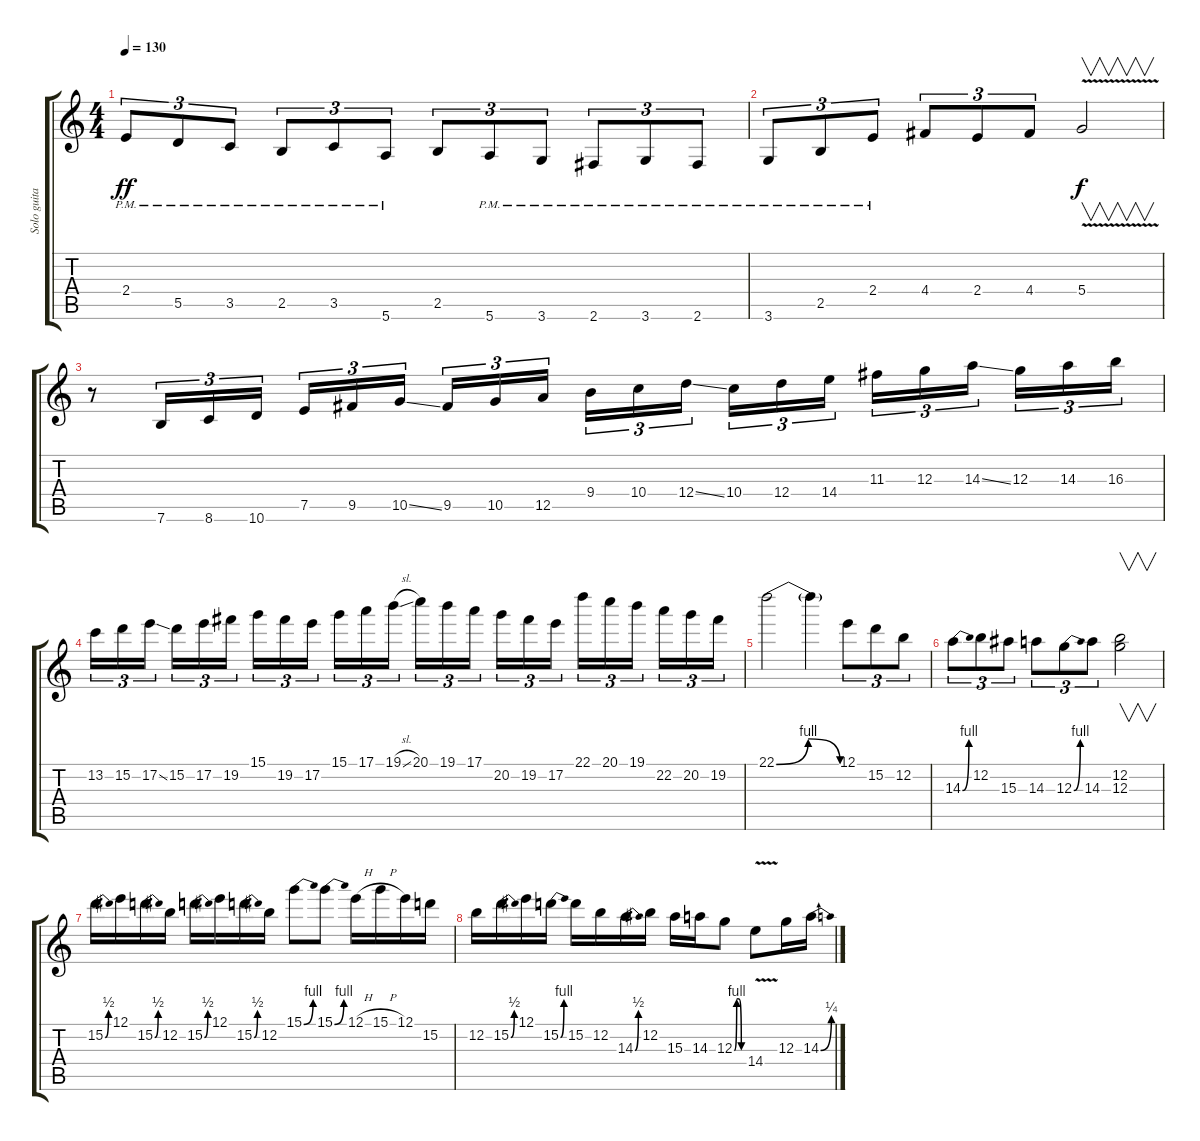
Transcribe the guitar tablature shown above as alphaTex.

\track ("Solo guitar" "Solo guita") {instrument distortionguitar}
\staff {score tabs}
\tuning (E4 B3 G3 D3 A2 E2) {hide}
\ts (4 4)
\tempo 130
\clef g2
\ks c
2.4{pm}.8{tu (3 2) dy ff} 5.5{pm}.8{tu (3 2)} 3.5{pm}.8{tu (3 2)} 2.5{pm}.8{tu (3 2)} 3.5{pm}.8{tu (3 2)} 5.6{pm}.8{tu (3 2)} 2.5.8{tu (3 2)} 5.6{pm}.8{tu (3 2)} 3.6{pm}.8{tu (3 2)} 2.6{pm}.8{tu (3 2)} 3.6{pm}.8{tu (3 2)} 2.6{pm}.8{tu (3 2)} |
3.6{pm}.8{tu (3 2)} 2.5{pm}.8{tu (3 2)} 2.4{pm}.8{tu (3 2)} 4.4.8{tu (3 2)} 2.4.8{tu (3 2)} 4.4.8{tu (3 2)} 5.4{v}.2{v dy f} |
r.8 7.6.16{tu (3 2)} 8.6.16{tu (3 2)} 10.6.16{tu (3 2)} 7.5.16{tu (3 2)} 9.5.16{tu (3 2)} 10.5{ss}.16{tu (3 2)} 9.5.16{tu (3 2)} 10.5.16{tu (3 2)} 12.5.16{tu (3 2)} 9.4.16{tu (3 2)} 10.4.16{tu (3 2)} 12.4{ss}.16{tu (3 2)} 10.4.16{tu (3 2)} 12.4.16{tu (3 2)} 14.4.16{tu (3 2)} 11.3.16{tu (3 2)} 12.3.16{tu (3 2)} 14.3{ss}.16{tu (3 2)} 12.3.16{tu (3 2)} 14.3.16{tu (3 2)} 16.3.16{tu (3 2)} |
13.2.16{tu (3 2)} 15.2.16{tu (3 2)} 17.2{ss}.16{tu (3 2)} 15.2.16{tu (3 2)} 17.2.16{tu (3 2)} 19.2.16{tu (3 2)} 15.1.16{tu (3 2)} 19.2.16{tu (3 2)} 17.2.16{tu (3 2)} 15.1.16{tu (3 2)} 17.1.16{tu (3 2)} 19.1{sl}.16{tu (3 2)} 20.1.16{tu (3 2)} 19.1.16{tu (3 2)} 17.1.16{tu (3 2)} 20.2.16{tu (3 2)} 19.2.16{tu (3 2)} 17.2.16{tu (3 2)} 22.1.16{tu (3 2)} 20.1.16{tu (3 2)} 19.1.16{tu (3 2)} 22.2.16{tu (3 2)} 20.2.16{tu (3 2)} 19.2.16{tu (3 2)} |
22.1{be (bendrelease 0 0 39 4 52 4 60 0)}.2 22.1{t}.4 12.1.8{tu (3 2)} 15.2.8{tu (3 2)} 12.2.8{tu (3 2)} |
14.3{be (bend 0 0 60 4)}.8{tu (3 2)} 12.2.8{tu (3 2)} 15.3.8{tu (3 2)} 14.3.8{tu (3 2)} 12.3{be (bend 0 0 60 4)}.8{tu (3 2)} 14.3.8{tu (3 2)} (12.2 12.3).2{v} |
15.2{be (bend 0 0 60 2)}.16 12.1.16 15.2{be (bend 0 0 60 2)}.16 12.2.16 15.2{be (bend 0 0 60 2)}.16 12.1.16 15.2{be (bend 0 0 60 2)}.16 12.2.16 15.1{be (bend 0 0 60 4)}.8 15.1{be (bend 0 0 60 4)}.8 12.1{h}.16 15.1{h}.16 12.1.16 15.2.16 |
12.2.16 15.2{be (bend 0 0 60 2)}.16 12.1.16 15.2{be (bend 0 0 60 4)}.16 15.2.16 12.2.16 14.3{be (bend 0 0 60 2)}.16 12.2.16 15.3.16 14.3.16 12.3{be (custom 0 0 15 4 30 4 45 0 60 0)}.8 14.4{v}.8 12.3.16 14.3{be (bend 0 0 60 1)}.16
